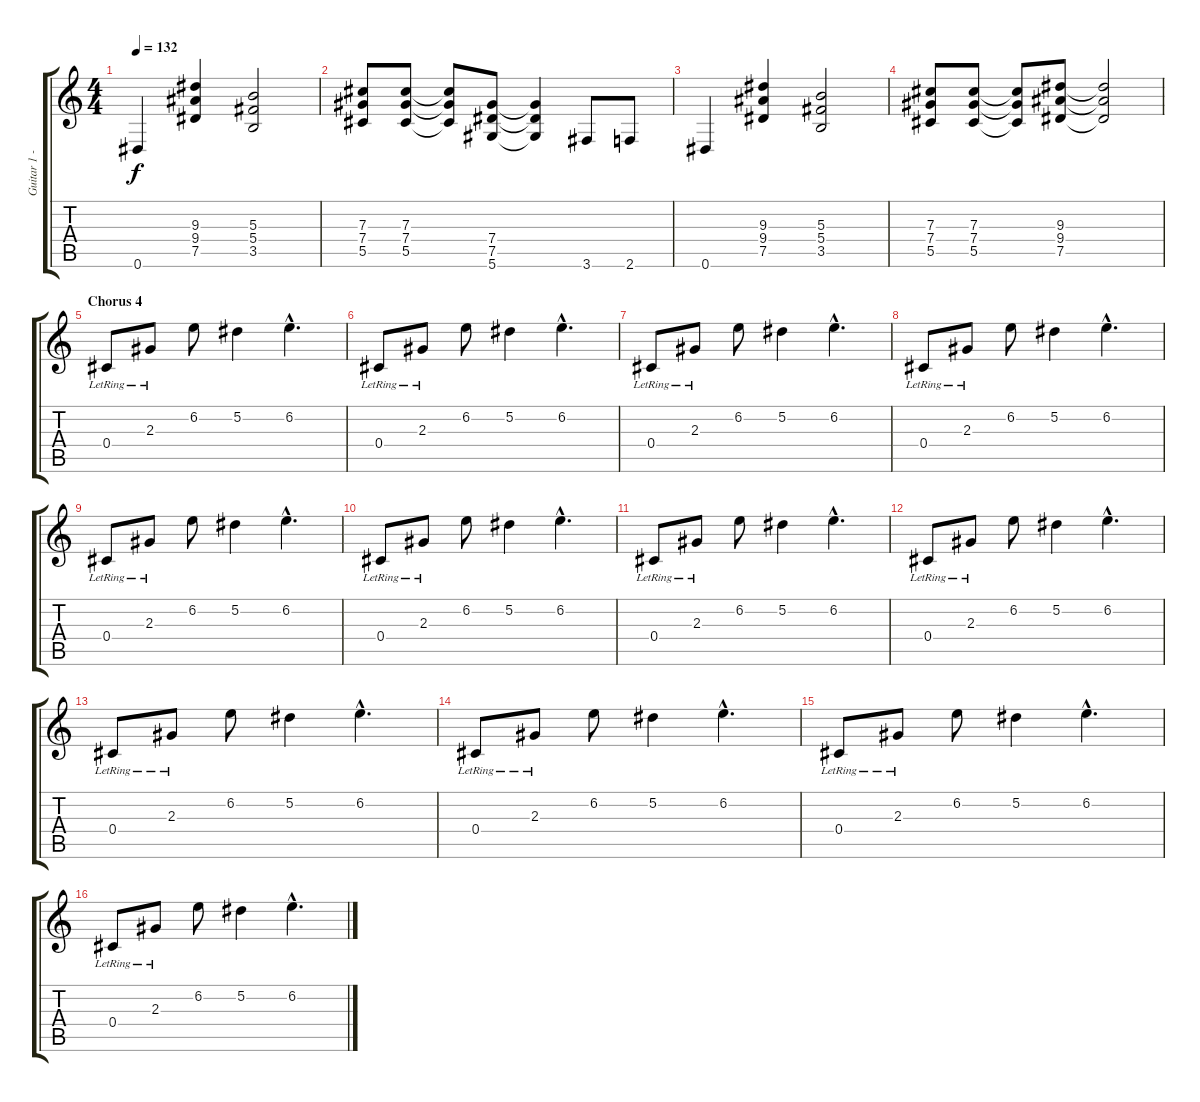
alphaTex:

\track ("Guitar 1 - Paul Quinn" "Guitar 1 -") {instrument distortionguitar}
\staff {score tabs}
\tuning (Eb4 Bb3 Gb3 Db3 Ab2 Eb2) {hide}
\ts (4 4)
\tempo 132
\clef g2
\ks c
0.6.4{dy f} (9.3 9.4 7.5).4 (5.3 5.4 3.5).2 |
(7.3 7.4 5.5).8 (7.3 7.4 5.5).8 (7.3{t} 7.4{t} 5.5{t}).8 (7.4 7.5 5.6).8 (7.4{t} 7.5{t} 5.6{t}).4 3.6.8 2.6.8 |
0.6.4 (9.3 9.4 7.5).4 (5.3 5.4 3.5).2 |
(7.3 7.4 5.5).8 (7.3 7.4 5.5).8 (7.3{t} 7.4{t} 5.5{t}).8 (9.3 9.4 7.5).8 (9.3{t} 9.4{t} 7.5{t}).2 |
\section ("" "Chorus 4")
0.4{lr}.8 2.3{lr}.8 6.2.8 5.2.4 6.2{hac}.4{d} |
0.4{lr}.8 2.3{lr}.8 6.2.8 5.2.4 6.2{hac}.4{d} |
0.4{lr}.8 2.3{lr}.8 6.2.8 5.2.4 6.2{hac}.4{d} |
0.4{lr}.8 2.3{lr}.8 6.2.8 5.2.4 6.2{hac}.4{d} |
0.4{lr}.8 2.3{lr}.8 6.2.8 5.2.4 6.2{hac}.4{d} |
0.4{lr}.8 2.3{lr}.8 6.2.8 5.2.4 6.2{hac}.4{d} |
0.4{lr}.8 2.3{lr}.8 6.2.8 5.2.4 6.2{hac}.4{d} |
0.4{lr}.8 2.3{lr}.8 6.2.8 5.2.4 6.2{hac}.4{d} |
0.4{lr}.8 2.3{lr}.8 6.2.8 5.2.4 6.2{hac}.4{d} |
0.4{lr}.8 2.3{lr}.8 6.2.8 5.2.4 6.2{hac}.4{d} |
0.4{lr}.8 2.3{lr}.8 6.2.8 5.2.4 6.2{hac}.4{d} |
0.4{lr}.8 2.3{lr}.8 6.2.8 5.2.4 6.2{hac}.4{d}
